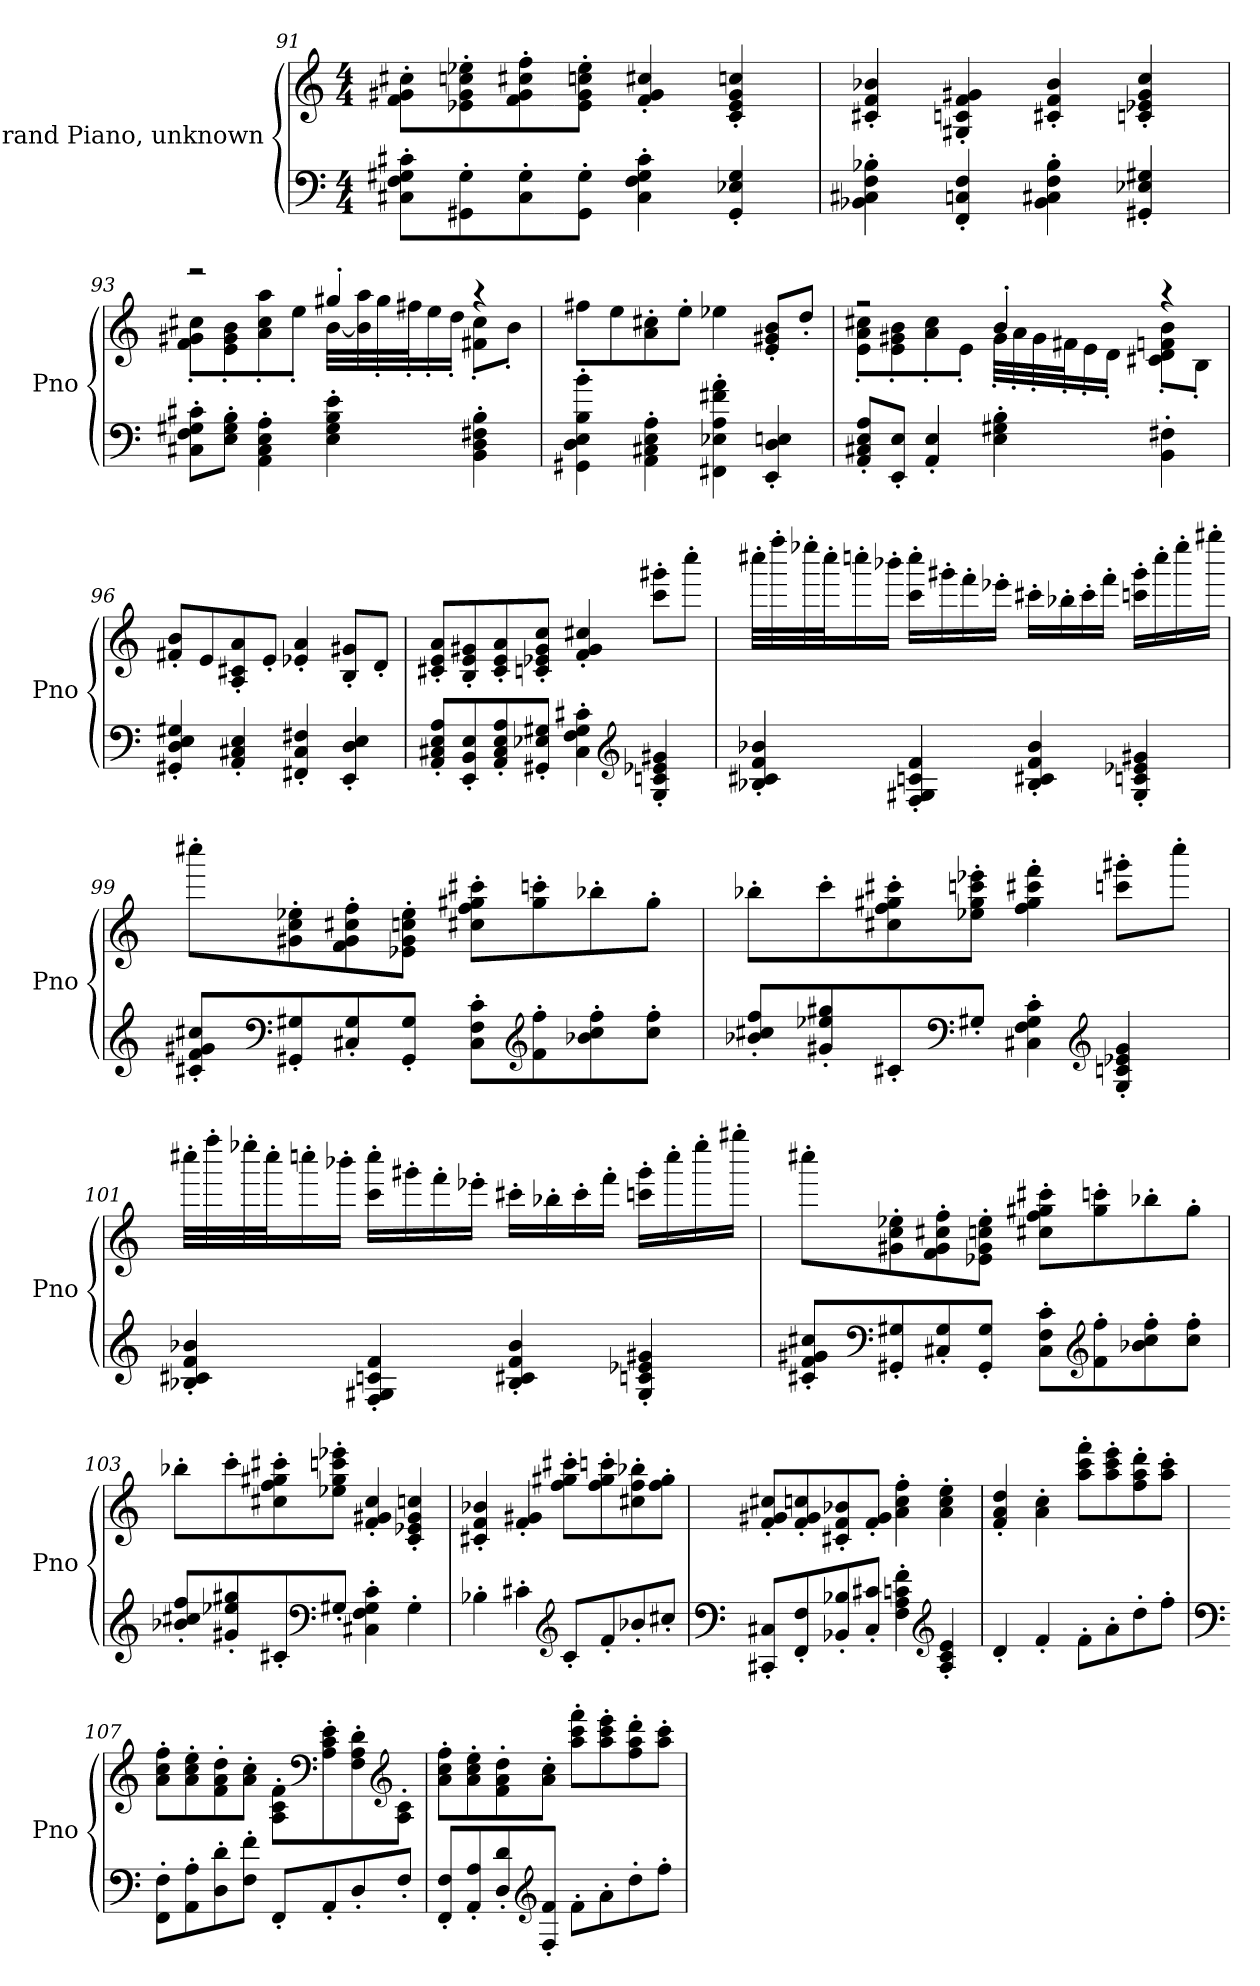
**kern	**kern
*part1	*part1
*staff2	*staff1
*I"Grand Piano, unknown	*
*I'Pno	*
*clefF4	*clefG2
*k[]	*k[]
*M4/4	*M4/4
=91	=91
8C#X\' 8F\' 8G#X\' 8c#X\'L	8f\' 8g#X\' 8cc#X\'L
8GG#X\' 8G#\'	8e-X\' 8g#\' 8ccn\' 8ee-X\'
8C#\' 8G#\'	8f\' 8g#\' 8cc#X\' 8ff\'
8GG#\' 8G#\'J	8e-\' 8g#\' 8ccn\' 8ee-\'J
4C#\' 4F\' 4G#\' 4c#\'	4f/' 4g#/' 4cc#X/'
4GG#/' 4E-X/' 4G#/'	4c/' 4e-/' 4g#/' 4ccn/'
=92	=92
4BB-X\' 4C#X\' 4F\' 4B-X\'	4c#X/' 4f/' 4b-X/'
4FF/' 4Cn/' 4F/'	4G#X/' 4cn/' 4f/' 4g#X/'
4BB-\' 4C#X\' 4F\' 4B-\'	4c#X/' 4f/' 4b-/'
4GG#X/' 4E-X/' 4G#X/'	4cn/' 4e-X/' 4g#/' 4cc/'
!!LO:LB:g=z
=93	=93
*	*^
8C#X\' 8F\' 8G#X\' 8c#X\'L	2r	8f\' 8g#X\' 8cc#X\'L
8E\' 8G#\' 8B\'J	.	8e\' 8g#\' 8b\'
4AA\' 4C#\' 4E\' 4A\'	.	8a\' 8cc#\' 8aa\'
.	.	8ee'\J
4E\' 4G#\' 4B\' 4e\'	4gg#X'/	[32b\LLL
.	.	32b\] 32aa\
.	.	32gg#'\
.	.	32ff#X'\J
.	.	16ee'\
.	.	16dd'\JJ
4BB\' 4D\' 4F#X\' 4B\'	4r	8f#X\' 8cc#\'L
.	.	8b'\J
*	*v	*v
=94	=94
4GG#X\' 4D\' 4E\' 4B\' 4b\'	8ff#X\L
.	8ee\
4AA\' 4C#X\' 4E\' 4A\'	8a\' 8cc#X\'
.	8ee'\J
4FF#X\' 4E-X\' 4A\' 4f#X\' 4a\'	4ee-X\
4EE/' 4D/' 4En/'	8e/' 8g#X/' 8b/'L
.	8dd'/J
=95	=95
*	*^
8AA/' 8C#X/' 8E/' 8A/'L	2r	8e\' 8a\' 8cc#X\'L
8EE/' 8E/'J	.	8e\' 8g#X\' 8b\'
4AA/' 4E/'	.	8a\' 8cc#\'
.	.	8e'\J
4E\' 4G#X\' 4B\'	4b'/	32g#'\LLL
.	.	32a'\
.	.	32g#'\
.	.	32f#X'\J
.	.	16e'\
.	.	16d'\JJ
4BB\' 4F#X\'	4r	8c#X\' 8d\' 8fn\' 8b\'L
.	.	8B'\J
*	*v	*v
!!LO:LB:g=z
=96	=96
4GG#X/' 4D/' 4E/' 4G#X/'	8f#X/' 8b/'L
.	8e/
4AA/' 4C#X/' 4E/'	8A/' 8c#X/' 8a/'
.	8e'/J
4FF#X/' 4C#/' 4F#X/'	4e-X/' 4a/'
4EE/' 4D/' 4E/'	8B/' 8g#X/'L
.	8d'/J
=97	=97
8AA/' 8C#X/' 8E/' 8A/'L	8c#X/' 8e/' 8a/'L
8EE/' 8BB/' 8E/'	8B/' 8e/' 8g#X/'
8AA/' 8C#/' 8E/' 8A/'	8c#/' 8e/' 8a/'
8GG#X/' 8E-X/' 8G#X/'J	8cn/' 8e-X/' 8g#/' 8cc/'J
4C#\' 4F\' 4G#\' 4c#X\'	4f/' 4g#/' 4cc#X/'
*clefG2	*
4G#/' 4cn/' 4e-X/' 4g#X/'	8ccc\' 8ggg#X\'L
.	8cccc'\J
!!LO:PB:g=z
=98	=98
4B-X/' 4c#X/' 4f/' 4b-X/'	32cccc#X'\LLL
.	32ffff'\
.	32eeee-X'\
.	32cccc#'\J
.	16ccccn'\
.	16bbb-X'\JJ
4F/' 4G#X/' 4cn/' 4f/'	16ccc\' 16cccc\'LL
.	16ggg#X'\
.	16fff'\
.	16eee-X'\JJ
4B-/' 4c#X/' 4f/' 4b-/'	16ccc#X'\LL
.	16bb-X'\
.	16ccc#'\
.	16fff'\JJ
4G#/' 4cn/' 4e-X/' 4g#X/'	16cccn\' 16ggg#\'LL
.	16cccc'\
.	16eeee-'\
.	16gggg#X'\JJ
!!LO:LB:g=z
=99	=99
8c#X/' 8f/' 8g#X/' 8cc#X/'L	8cccc#X'\L
*clefF4	*
8GG#X/' 8G#X/'	8g#X\' 8cc\' 8ee-X\'
8C#X/' 8G#/'	8f\' 8g#\' 8cc#X\' 8ff\'
8GG#/' 8G#/'J	8e-X\' 8g#\' 8ccn\' 8ee-\'J
8C#\' 8F\' 8c#\'L	8cc#X\' 8ff\' 8gg#X\' 8ccc#X\'L
*clefG2	*
8f\' 8ff\'	8gg#\' 8cccn\'
8b-X\' 8cc#\' 8ff\'	8bb-X'\
8cc#\' 8ff\'J	8gg#'\J
=100	=100
8b-X/' 8cc#X/' 8ff/'L	8bb-X'\L
8g#X/' 8ee-X/' 8gg#X/'	8ccc'\
8c#X'/	8cc#X\' 8ff\' 8gg#X\' 8ccc#X\'
*clefF4	*
8G#X'/J	8ee-X\' 8gg#\' 8cccn\' 8eee-X\'J
4C#X\' 4F\' 4G#\' 4c#\'	4ff\' 4gg#\' 4ccc#X\' 4fff\'
*clefG2	*
4G#/' 4cn/' 4e-X/' 4g#/'	8cccn\' 8ggg#X\'L
.	8cccc'\J
!!LO:LB:g=z
=101	=101
4B-X/' 4c#X/' 4f/' 4b-X/'	32cccc#X'\LLL
.	32ffff'\
.	32eeee-X'\
.	32cccc#'\J
.	16ccccn'\
.	16bbb-X'\JJ
4F/' 4G#X/' 4cn/' 4f/'	16ccc\' 16cccc\'LL
.	16ggg#X'\
.	16fff'\
.	16eee-X'\JJ
4B-/' 4c#X/' 4f/' 4b-/'	16ccc#X'\LL
.	16bb-X'\
.	16ccc#'\
.	16fff'\JJ
4G#/' 4cn/' 4e-X/' 4g#X/'	16cccn\' 16ggg#\'LL
.	16cccc'\
.	16eeee-'\
.	16gggg#X'\JJ
!!LO:LB:g=z
=102	=102
8c#X/' 8f/' 8g#X/' 8cc#X/'L	8cccc#X'\L
*clefF4	*
8GG#X/' 8G#X/'	8g#X\' 8cc\' 8ee-X\'
8C#X/' 8G#/'	8f\' 8g#\' 8cc#X\' 8ff\'
8GG#/' 8G#/'J	8e-X\' 8g#\' 8ccn\' 8ee-\'J
8C#\' 8F\' 8c#\'L	8cc#X\' 8ff\' 8gg#X\' 8ccc#X\'L
*clefG2	*
8f\' 8ff\'	8gg#\' 8cccn\'
8b-X\' 8cc#\' 8ff\'	8bb-X'\
8cc#\' 8ff\'J	8gg#'\J
=103	=103
8b-X/' 8cc#X/' 8ff/'L	8bb-X'\L
8g#X/' 8ee-X/' 8gg#X/'	8ccc'\
8c#X'/	8cc#X\' 8ff\' 8gg#X\' 8ccc#X\'
*clefF4	*
8G#X'/J	8ee-X\' 8gg#\' 8cccn\' 8eee-X\'J
4C#X\' 4F\' 4G#\' 4c#\'	4f/' 4g#X/' 4cc#/'
4G#'\	4c/' 4e-X/' 4g#/' 4ccn/'
!!LO:LB:g=z
=104	=104
4B-X'\	4c#X/' 4f/' 4b-X/'
4c#X'\	4f/' 4g#X/'
*clefG2	*
8c#'/L	8ff\' 8gg#X\' 8ccc#X\'L
8f'/	8ff\' 8gg#\' 8cccn\'
8b-X'/	8cc#X\' 8ff\' 8bb-X\'
8cc#X'/J	8ff\' 8gg#\'J
=105	=105
*clefF4	*
8CC#X/' 8C#X/'L	8f/' 8g#X/' 8cc#X/'L
8FF/' 8F/'	8f/' 8g#/' 8ccn/'
8BB-X/' 8B-X/'	8c#X/' 8f/' 8b-X/'
8C#/' 8c#X/'J	8f/' 8g#/'J
4F\' 4A\' 4cn\' 4f\'	4a\' 4cc\' 4ff\'
*clefG2	*
4A/' 4c/' 4e/'	4a\' 4cc\' 4ee\'
=106	=106
4d'/	4f/' 4a/' 4dd/'
4f'/	4a\' 4cc\'
8f'\L	8aa\' 8ccc\' 8fff\'L
8a'\	8aa\' 8ccc\' 8eee\'
8dd'\	8ff\' 8aa\' 8ddd\'
8ff'\J	8aa\' 8ccc\'J
!!LO:PB:g=z
=107	=107
*clefF4	*
8FF\' 8F\'L	8a\' 8cc\' 8ff\'L
8AA\' 8A\'	8a\' 8cc\' 8ee\'
8D\' 8d\'	8f\' 8a\' 8dd\'
8F\' 8f\'J	8a\' 8cc\'J
8FF'/L	8A\' 8c\' 8f\'L
*	*clefF4
8AA'/	8A\' 8c\' 8e\'
8D'/	8F\' 8A\' 8d\'
*	*clefG2
8F'/J	8A\' 8c\'J
=108	=108
8FF/' 8F/'L	8a\' 8cc\' 8ff\'L
8AA/' 8A/'	8a\' 8cc\' 8ee\'
8D/' 8d/'	8f\' 8a\' 8dd\'
*clefG2	*
8F/' 8f/'J	8a\' 8cc\'J
8f'\L	8aa\' 8ccc\' 8fff\'L
8a'\	8aa\' 8ccc\' 8eee\'
8dd'\	8ff\' 8aa\' 8ddd\'
8ff'\J	8aa\' 8ccc\'J
=	=
*-	*-
